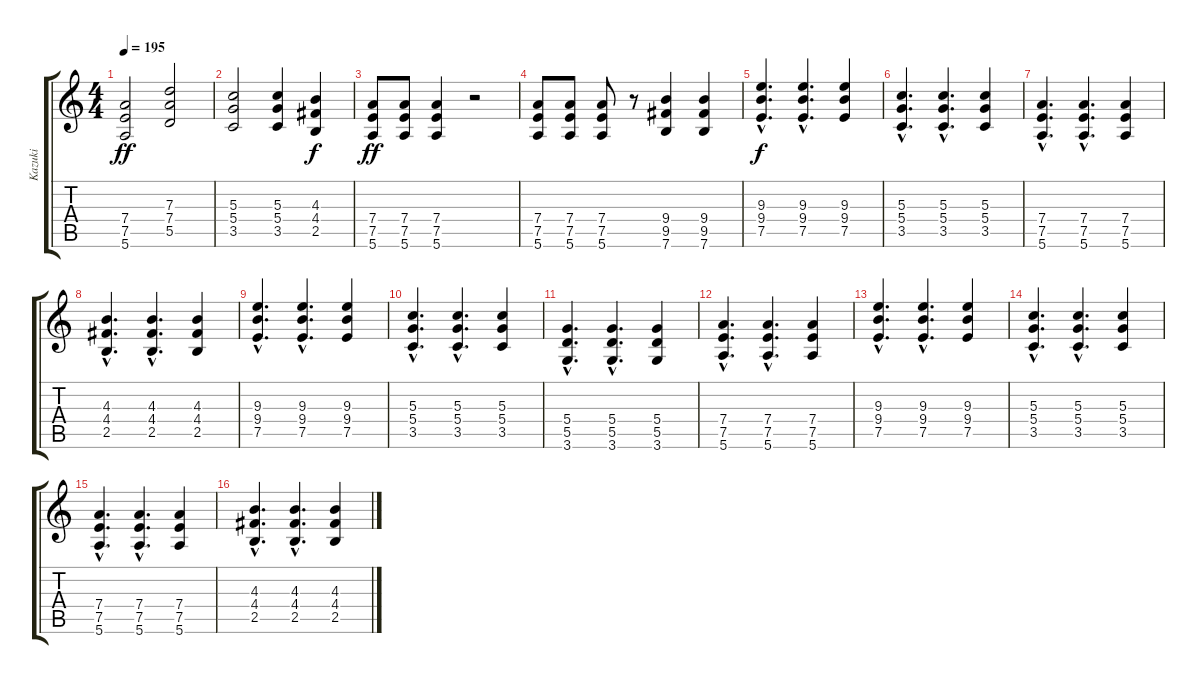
\track ("Kazuki" "Kazuki") {instrument distortionguitar}
\staff {score tabs}
\tuning (E4 B3 G3 D3 A2 E2) {hide}
\ts (4 4)
\tempo 195
\clef g2
\ks c
(7.4 7.5 5.6).2{dy ff} (7.3 7.4 5.5).2 |
(5.3 5.4 3.5).2 (5.3 5.4 3.5).4 (4.3 4.4 2.5).4{dy f} |
(7.4 7.5 5.6).8{dy ff} (7.4 7.5 5.6).8 (7.4 7.5 5.6).4 r.2 |
(7.4 7.5 5.6).8 (7.4 7.5 5.6).8 (7.4 7.5 5.6).8 r.8 (9.4 9.5 7.6).4 (9.4 9.5 7.6).4 |
(9.3{hac} 9.4{hac} 7.5{hac}).4{d dy f} (9.3{hac} 9.4{hac} 7.5{hac}).4{d} (9.3 9.4 7.5).4 |
(5.3{hac} 5.4{hac} 3.5{hac}).4{d} (5.3{hac} 5.4{hac} 3.5{hac}).4{d} (5.3 5.4 3.5).4 |
(7.4{hac} 7.5{hac} 5.6{hac}).4{d} (7.4{hac} 7.5{hac} 5.6{hac}).4{d} (7.4 7.5 5.6).4 |
(4.3{hac} 4.4{hac} 2.5{hac}).4{d} (4.3{hac} 4.4{hac} 2.5{hac}).4{d} (4.3 4.4 2.5).4 |
(9.3{hac} 9.4{hac} 7.5{hac}).4{d} (9.3{hac} 9.4{hac} 7.5{hac}).4{d} (9.3 9.4 7.5).4 |
(5.3{hac} 5.4{hac} 3.5{hac}).4{d} (5.3{hac} 5.4{hac} 3.5{hac}).4{d} (5.3 5.4 3.5).4 |
(5.4{hac} 5.5{hac} 3.6{hac}).4{d} (5.4{hac} 5.5{hac} 3.6{hac}).4{d} (5.4 5.5 3.6).4 |
(7.4{hac} 7.5{hac} 5.6{hac}).4{d} (7.4{hac} 7.5{hac} 5.6{hac}).4{d} (7.4 7.5 5.6).4 |
(9.3{hac} 9.4{hac} 7.5{hac}).4{d} (9.3{hac} 9.4{hac} 7.5{hac}).4{d} (9.3 9.4 7.5).4 |
(5.3{hac} 5.4{hac} 3.5{hac}).4{d} (5.3{hac} 5.4{hac} 3.5{hac}).4{d} (5.3 5.4 3.5).4 |
(7.4{hac} 7.5{hac} 5.6{hac}).4{d} (7.4{hac} 7.5{hac} 5.6{hac}).4{d} (7.4 7.5 5.6).4 |
(4.3{hac} 4.4{hac} 2.5{hac}).4{d} (4.3{hac} 4.4{hac} 2.5{hac}).4{d} (4.3 4.4 2.5).4
